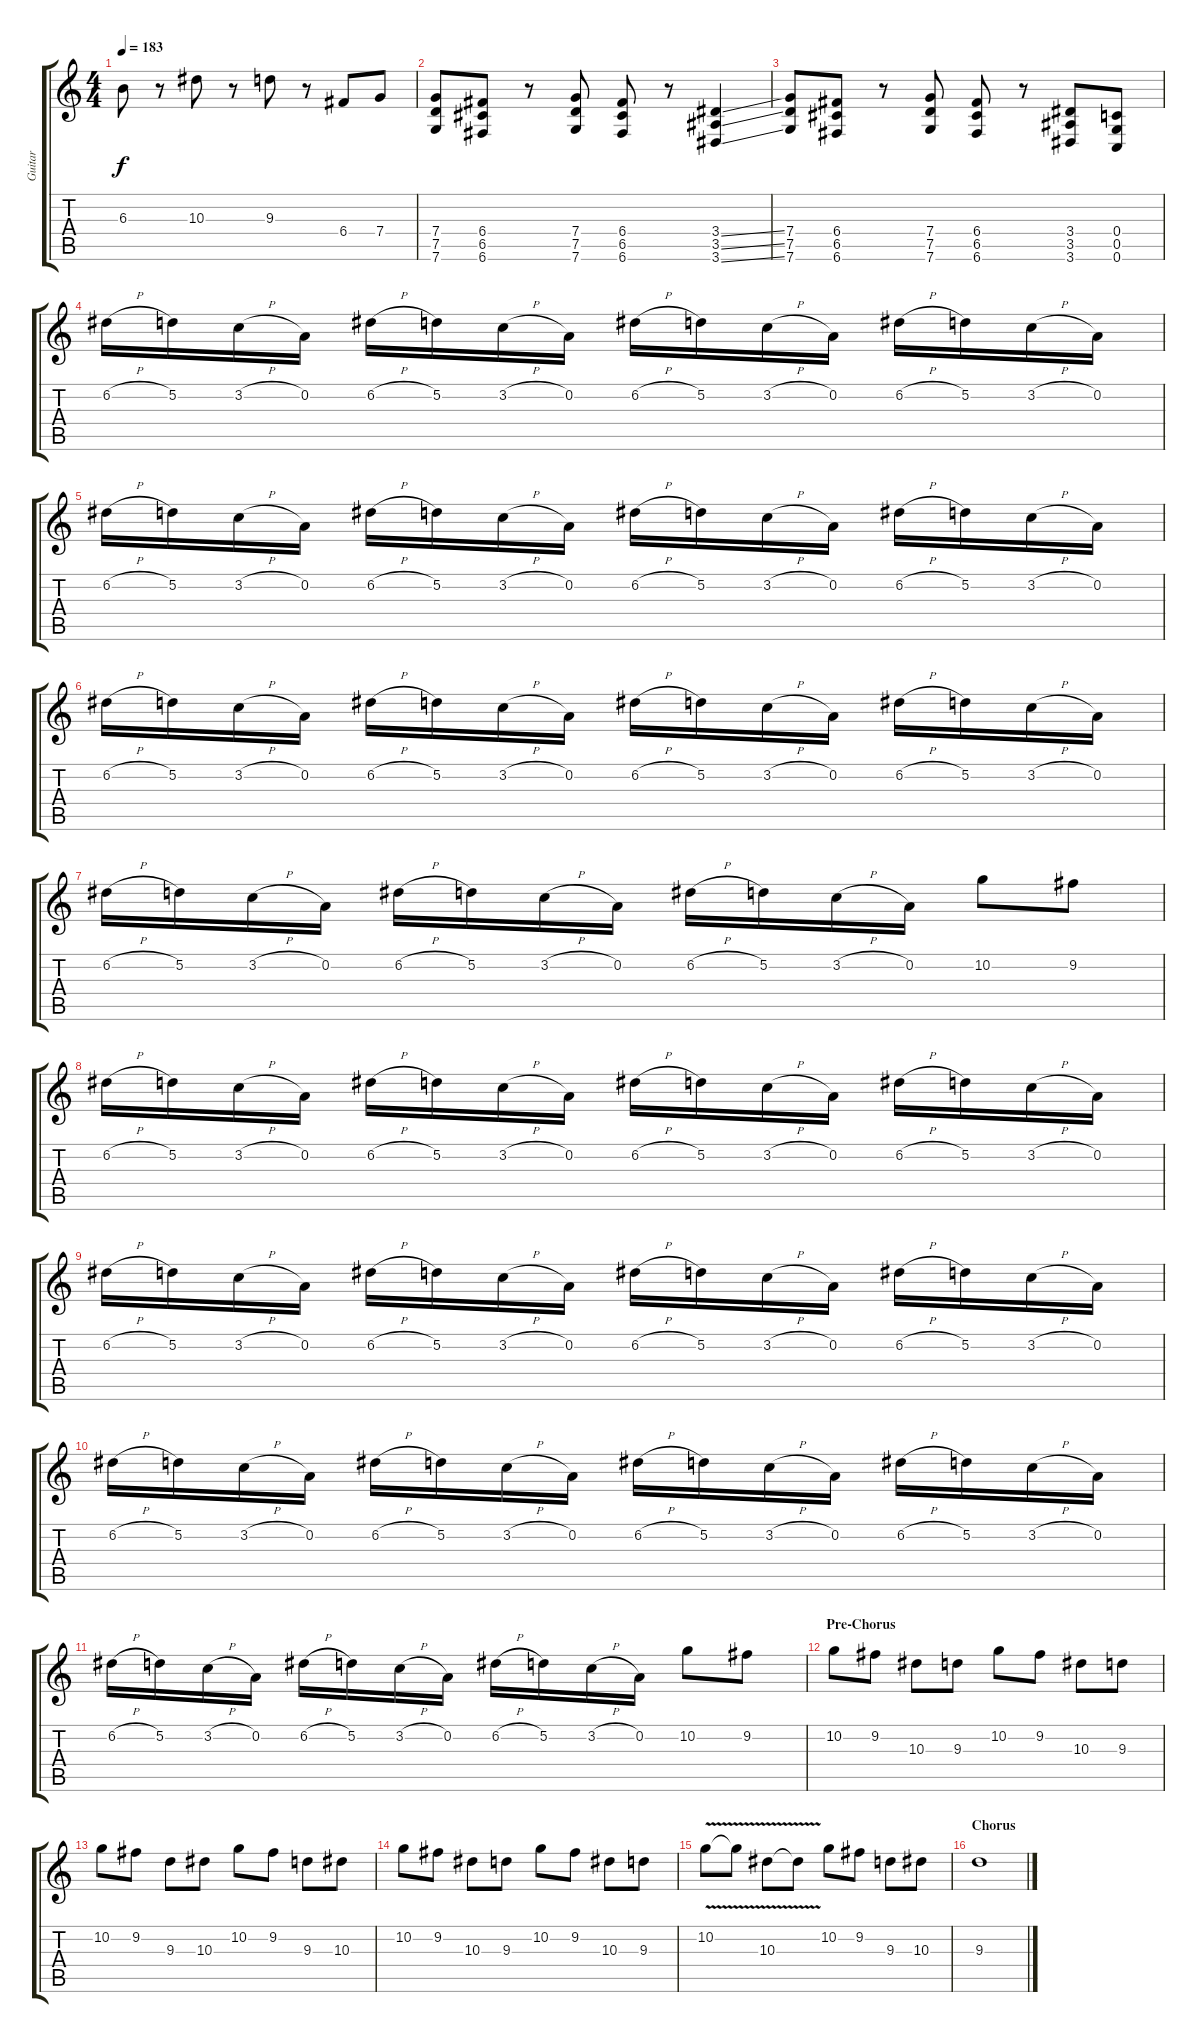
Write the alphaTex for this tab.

\track ("Guitar" "Guitar") {instrument distortionguitar}
\staff {score tabs}
\tuning (D4 A3 F3 C3 G2 C2) {hide}
\ts (4 4)
\tempo 183
\clef g2
\ks c
6.3{t}.8{dy f} r.8 10.3.8 r.8 9.3.8 r.8 6.4.8 7.4.8 |
(7.4 7.5 7.6).8 (6.4 6.5 6.6).8 r.8 (7.4 7.5 7.6).8 (6.4 6.5 6.6).8 r.8 (3.4{ss} 3.5{ss} 3.6{ss}).4 |
(7.4 7.5 7.6).8 (6.4 6.5 6.6).8 r.8 (7.4 7.5 7.6).8 (6.4 6.5 6.6).8 r.8 (3.4 3.5 3.6).8 (0.4 0.5 0.6).8 |
6.2{h}.16{volume 12} 5.2.16 3.2{h}.16 0.2.16 6.2{h}.16 5.2.16 3.2{h}.16 0.2.16 6.2{h}.16 5.2.16 3.2{h}.16 0.2.16 6.2{h}.16 5.2.16 3.2{h}.16 0.2.16 |
6.2{h}.16 5.2.16 3.2{h}.16 0.2.16 6.2{h}.16 5.2.16 3.2{h}.16 0.2.16 6.2{h}.16 5.2.16 3.2{h}.16 0.2.16 6.2{h}.16 5.2.16 3.2{h}.16 0.2.16 |
6.2{h}.16 5.2.16 3.2{h}.16 0.2.16 6.2{h}.16 5.2.16 3.2{h}.16 0.2.16 6.2{h}.16 5.2.16 3.2{h}.16 0.2.16 6.2{h}.16 5.2.16 3.2{h}.16 0.2.16 |
6.2{h}.16 5.2.16 3.2{h}.16 0.2.16 6.2{h}.16 5.2.16 3.2{h}.16 0.2.16 6.2{h}.16 5.2.16 3.2{h}.16 0.2.16 10.2.8{volume 15} 9.2.8 |
6.2{h}.16{volume 12} 5.2.16 3.2{h}.16 0.2.16 6.2{h}.16 5.2.16 3.2{h}.16 0.2.16 6.2{h}.16 5.2.16 3.2{h}.16 0.2.16 6.2{h}.16 5.2.16 3.2{h}.16 0.2.16 |
6.2{h}.16 5.2.16 3.2{h}.16 0.2.16 6.2{h}.16 5.2.16 3.2{h}.16 0.2.16 6.2{h}.16 5.2.16 3.2{h}.16 0.2.16 6.2{h}.16 5.2.16 3.2{h}.16 0.2.16 |
6.2{h}.16 5.2.16 3.2{h}.16 0.2.16 6.2{h}.16 5.2.16 3.2{h}.16 0.2.16 6.2{h}.16 5.2.16 3.2{h}.16 0.2.16 6.2{h}.16 5.2.16 3.2{h}.16 0.2.16 |
6.2{h}.16 5.2.16 3.2{h}.16 0.2.16 6.2{h}.16 5.2.16 3.2{h}.16 0.2.16 6.2{h}.16 5.2.16 3.2{h}.16 0.2.16 10.2.8{volume 15} 9.2.8 |
\section ("" "Pre-Chorus")
10.2.8 9.2.8 10.3.8 9.3.8 10.2.8 9.2.8 10.3.8 9.3.8 |
10.2.8 9.2.8 9.3.8 10.3.8 10.2.8 9.2.8 9.3.8 10.3.8 |
10.2.8 9.2.8 10.3.8 9.3.8 10.2.8 9.2.8 10.3.8 9.3.8 |
10.2{v}.8 10.2{t}.8 10.3{v}.8 10.3{t}.8 10.2.8 9.2.8 9.3.8 10.3.8 |
\section ("" "Chorus")
9.3.1
